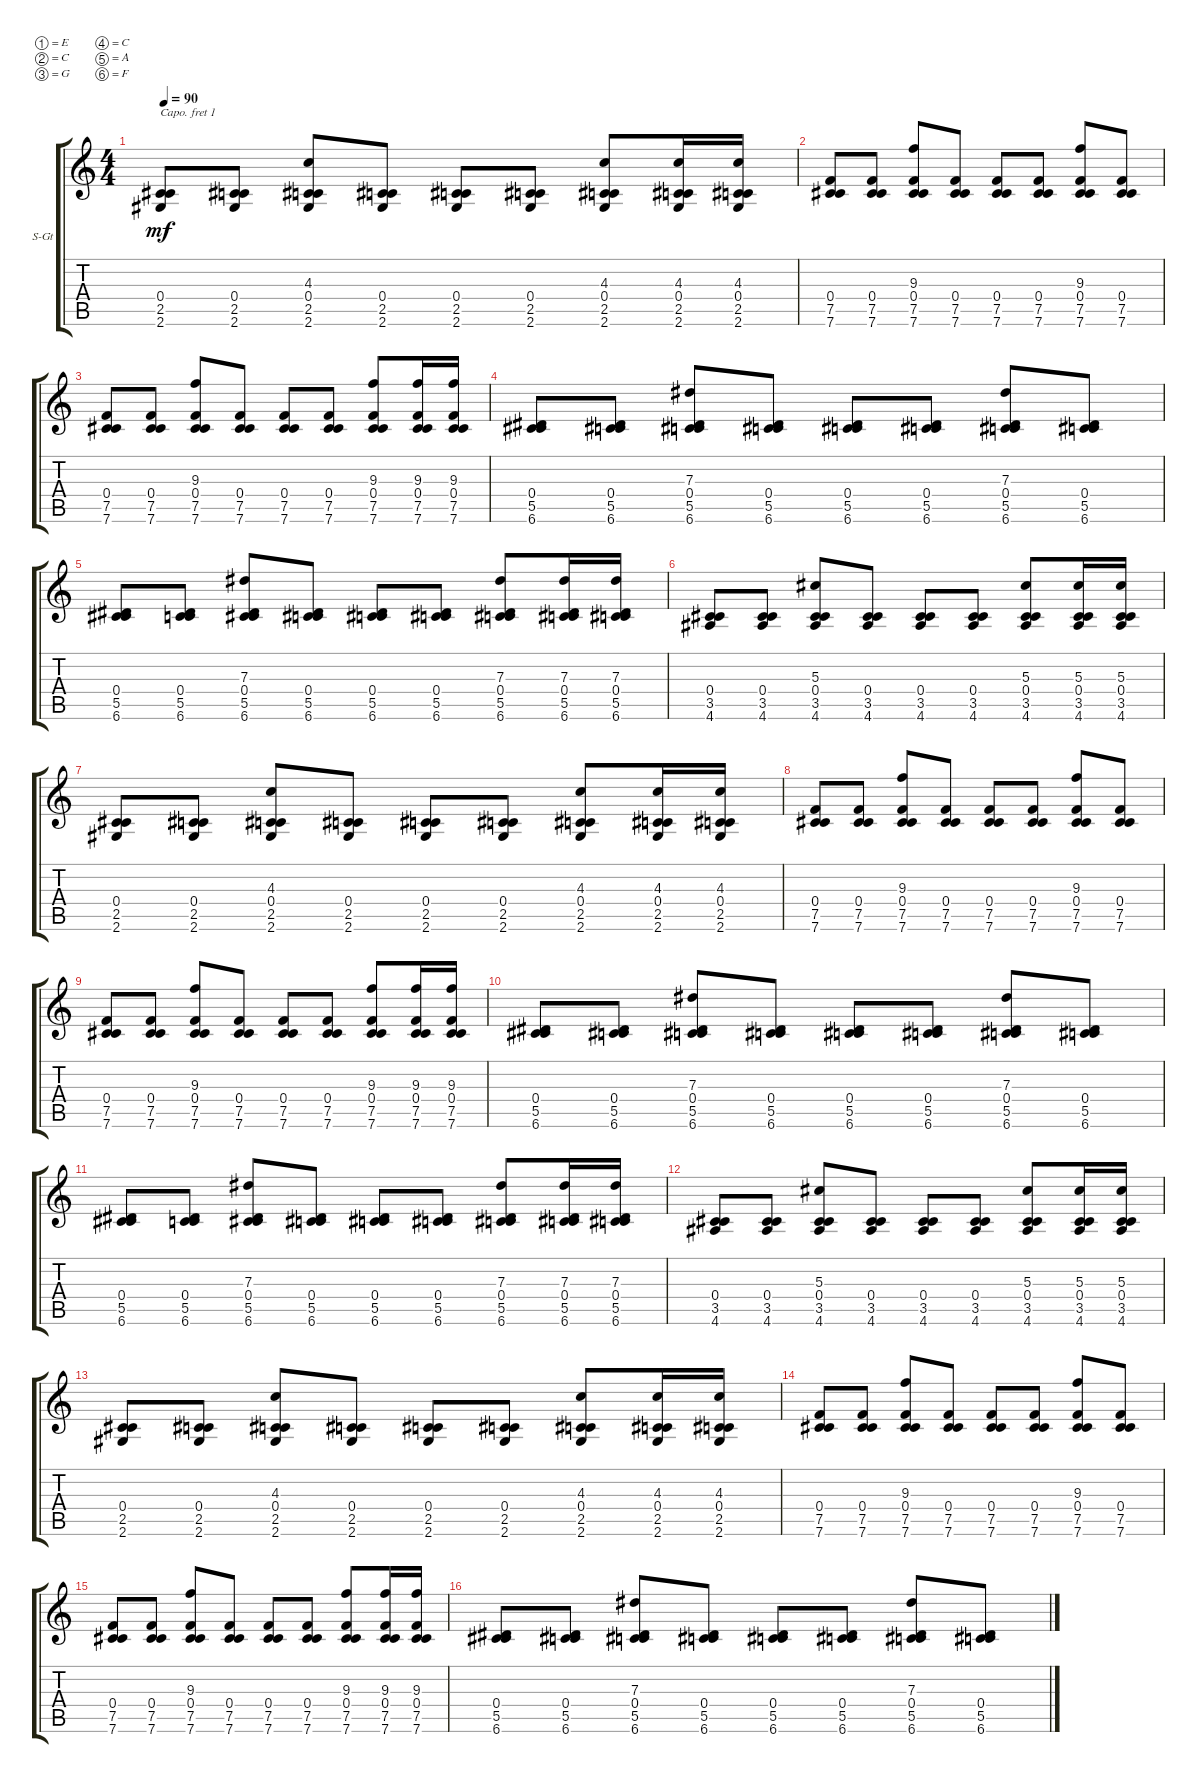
\defaultSystemsLayout 4
\bracketExtendMode groupsimilarinstruments
\firstSystemTrackNameOrientation horizontal
\otherSystemsTrackNameOrientation horizontal
\track ("Steel Guitar" "S-Gt") {instrument acousticguitarsteel}
\staff {score tabs}
\capo 1
\tuning (E4 C4 G3 C3 A2 F2)
\ts (4 4)
\tempo 90
\clef g2
\ks c
(2.6 2.5 0.4).8{dy mf} (2.6 2.5 0.4).8 (2.6 2.5 0.4 4.3).8 (2.6 2.5 0.4).8 (2.6 2.5 0.4).8 (2.6 2.5 0.4).8 (2.6 2.5 0.4 4.3).8 (2.6 2.5 0.4 4.3).16 (2.6 2.5 0.4 4.3).16 |
(7.6 7.5 0.4).8 (7.6 7.5 0.4).8 (7.6 7.5 0.4 9.3).8 (7.6 7.5 0.4).8 (7.6 7.5 0.4).8 (7.6 7.5 0.4).8 (7.6 7.5 0.4 9.3).8 (7.6 7.5 0.4).8 |
(7.6 7.5 0.4).8 (0.4 7.5 7.6).8 (7.6 7.5 0.4 9.3).8 (7.6 7.5 0.4).8 (7.6 7.5 0.4).8 (7.6 7.5 0.4).8 (7.6 7.5 0.4 9.3).8 (7.6 7.5 0.4 9.3).16 (7.6 7.5 0.4 9.3).16 |
(6.6 5.5 0.4).8 (6.6 5.5 0.4).8 (6.6 5.5 0.4 7.3).8 (6.6 5.5 0.4).8 (6.6 5.5 0.4).8 (6.6 5.5 0.4).8 (6.6 5.5 0.4 7.3).8 (6.6 5.5 0.4).8 |
(6.6 5.5 0.4).8 (0.4 5.5 6.6).8 (6.6 5.5 0.4 7.3).8 (6.6 5.5 0.4).8 (6.6 5.5 0.4).8 (6.6 5.5 0.4).8 (6.6 5.5 0.4 7.3).8 (6.6 5.5 0.4 7.3).16 (6.6 5.5 0.4 7.3).16 |
(4.6 3.5 0.4).8 (4.6 3.5 0.4).8 (4.6 3.5 0.4 5.3).8 (4.6 3.5 0.4).8 (4.6 3.5 0.4).8 (4.6 3.5 0.4).8 (4.6 3.5 0.4 5.3).8 (4.6 3.5 0.4 5.3).16 (4.6 3.5 0.4 5.3).16 |
(2.6 2.5 0.4).8 (2.6 2.5 0.4).8 (2.6 2.5 0.4 4.3).8 (2.6 2.5 0.4).8 (2.6 2.5 0.4).8 (2.6 2.5 0.4).8 (2.6 2.5 0.4 4.3).8 (2.6 2.5 0.4 4.3).16 (2.6 2.5 0.4 4.3).16 |
(7.6 7.5 0.4).8 (7.6 7.5 0.4).8 (7.6 7.5 0.4 9.3).8 (7.6 7.5 0.4).8 (7.6 7.5 0.4).8 (7.6 7.5 0.4).8 (7.6 7.5 0.4 9.3).8 (7.6 7.5 0.4).8 |
(7.6 7.5 0.4).8 (0.4 7.5 7.6).8 (7.6 7.5 0.4 9.3).8 (7.6 7.5 0.4).8 (7.6 7.5 0.4).8 (7.6 7.5 0.4).8 (7.6 7.5 0.4 9.3).8 (7.6 7.5 0.4 9.3).16 (7.6 7.5 0.4 9.3).16 |
(6.6 5.5 0.4).8 (6.6 5.5 0.4).8 (6.6 5.5 0.4 7.3).8 (6.6 5.5 0.4).8 (6.6 5.5 0.4).8 (6.6 5.5 0.4).8 (6.6 5.5 0.4 7.3).8 (6.6 5.5 0.4).8 |
(6.6 5.5 0.4).8 (0.4 5.5 6.6).8 (6.6 5.5 0.4 7.3).8 (6.6 5.5 0.4).8 (6.6 5.5 0.4).8 (6.6 5.5 0.4).8 (6.6 5.5 0.4 7.3).8 (6.6 5.5 0.4 7.3).16 (6.6 5.5 0.4 7.3).16 |
(4.6 3.5 0.4).8 (4.6 3.5 0.4).8 (4.6 3.5 0.4 5.3).8 (4.6 3.5 0.4).8 (4.6 3.5 0.4).8 (4.6 3.5 0.4).8 (4.6 3.5 0.4 5.3).8 (4.6 3.5 0.4 5.3).16 (4.6 3.5 0.4 5.3).16 |
(2.6 2.5 0.4).8 (2.6 2.5 0.4).8 (2.6 2.5 0.4 4.3).8 (2.6 2.5 0.4).8 (2.6 2.5 0.4).8 (2.6 2.5 0.4).8 (2.6 2.5 0.4 4.3).8 (2.6 2.5 0.4 4.3).16 (2.6 2.5 0.4 4.3).16 |
(7.6 7.5 0.4).8 (7.6 7.5 0.4).8 (7.6 7.5 0.4 9.3).8 (7.6 7.5 0.4).8 (7.6 7.5 0.4).8 (7.6 7.5 0.4).8 (7.6 7.5 0.4 9.3).8 (7.6 7.5 0.4).8 |
(7.6 7.5 0.4).8 (0.4 7.5 7.6).8 (7.6 7.5 0.4 9.3).8 (7.6 7.5 0.4).8 (7.6 7.5 0.4).8 (7.6 7.5 0.4).8 (7.6 7.5 0.4 9.3).8 (7.6 7.5 0.4 9.3).16 (7.6 7.5 0.4 9.3).16 |
(6.6 5.5 0.4).8 (6.6 5.5 0.4).8 (6.6 5.5 0.4 7.3).8 (6.6 5.5 0.4).8 (6.6 5.5 0.4).8 (6.6 5.5 0.4).8 (6.6 5.5 0.4 7.3).8 (6.6 5.5 0.4).8
